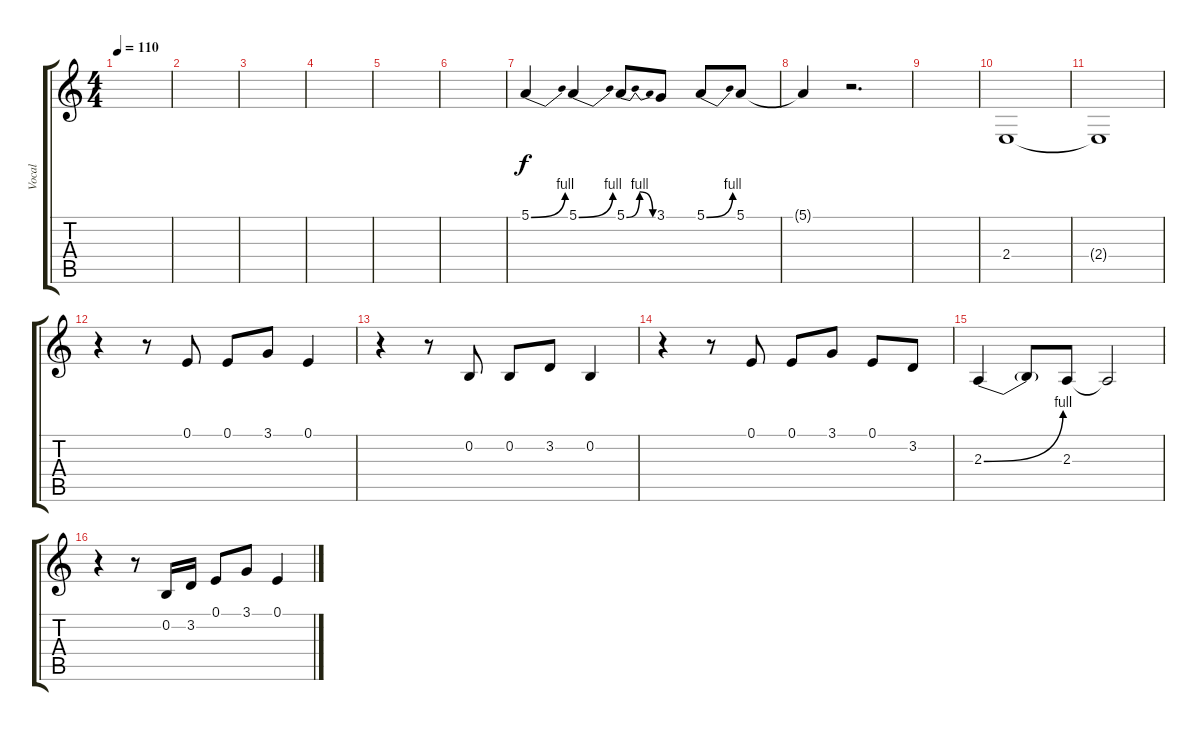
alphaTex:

\track ("Vocal" "Vocal") {instrument lead6voice}
\staff {score tabs}
\tuning (E4 B3 G3 D3 A2 E2) {hide}
\ts (4 4)
\tempo 110
\clef g2
\ks c
|
|
|
|
|
|
5.1{be (bend 0 0 60 4)}.4 5.1{be (bend 0 0 60 4)}.4 5.1{be (bendrelease 0 0 30 4 30 4 60 0)}.8 3.1.8 5.1{be (bend 0 0 60 4)}.8 5.1.8 |
5.1{t}.4 r.2{d} |
|
2.4.1 |
2.4{t}.1 |
r.4 r.8 0.1.8 0.1.8 3.1.8 0.1.4 |
r.4 r.8 0.2.8 0.2.8 3.2.8 0.2.4 |
r.4 r.8 0.1.8 0.1.8 3.1.8 0.1.8 3.2.8 |
2.3{be (bend 0 0 60 4)}.4 2.3{t}.8 2.3.8 2.3{t}.2 |
r.4 r.8 0.2.16 3.2.16 0.1.8 3.1.8 0.1.4
